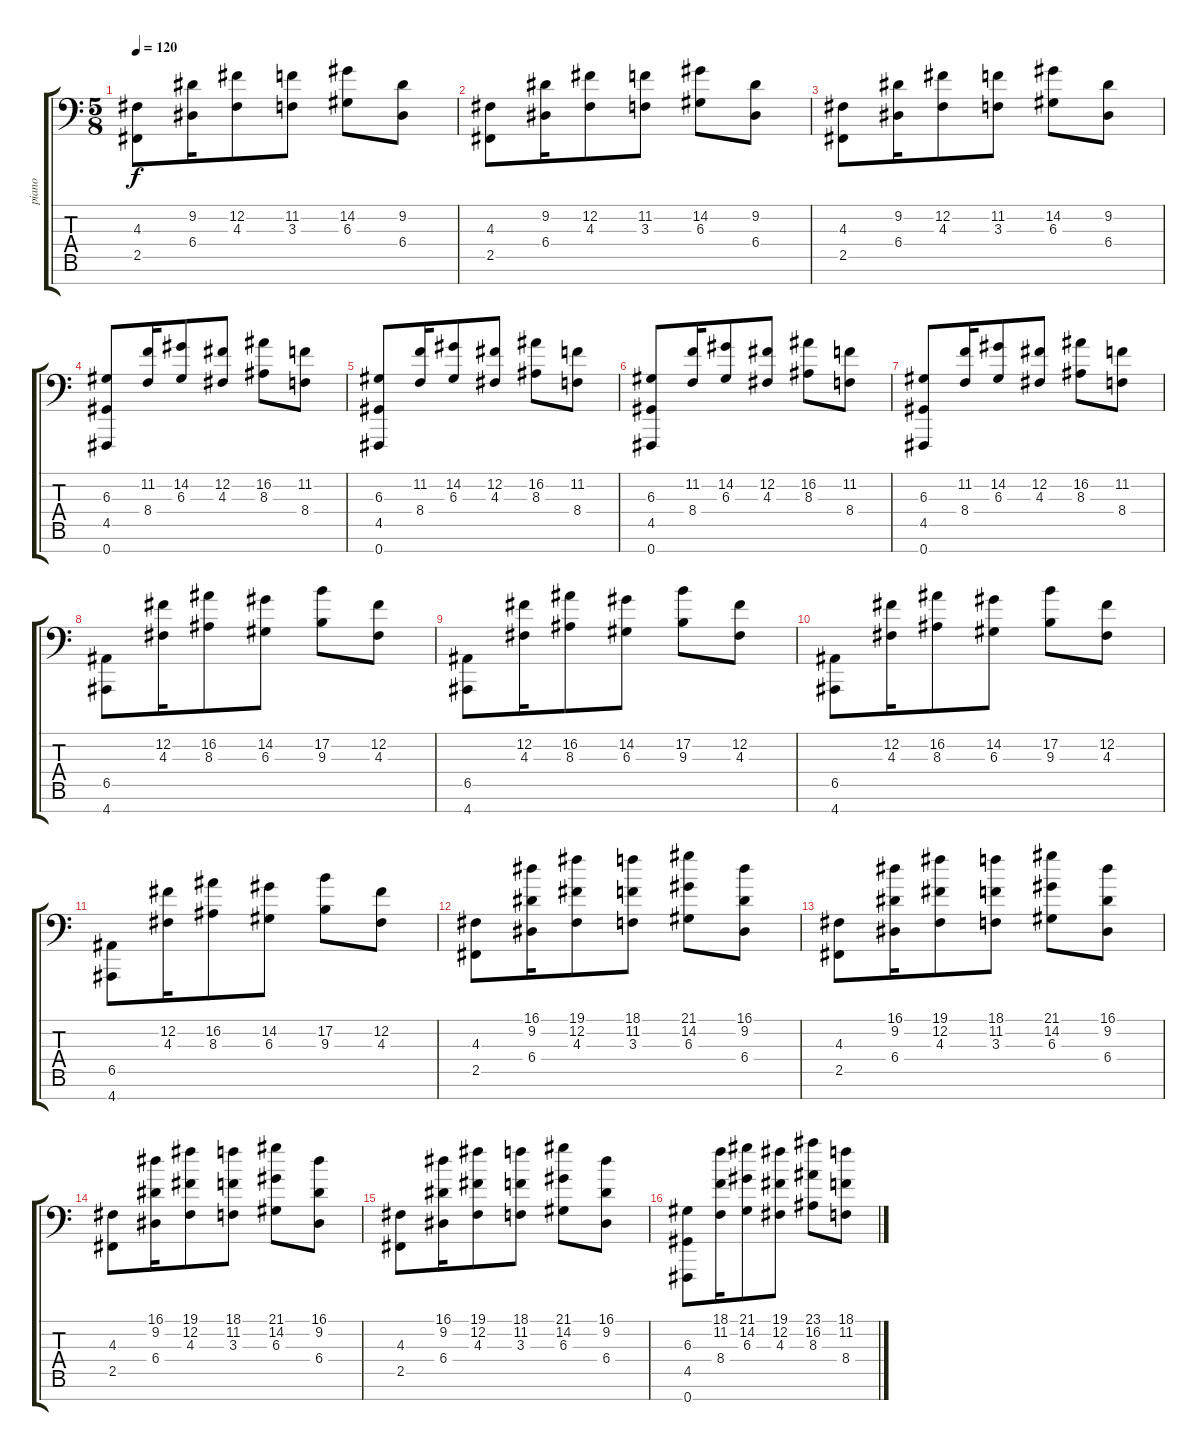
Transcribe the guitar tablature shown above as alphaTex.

\track ("piano" "piano") {instrument electricgrandpiano}
\staff {score tabs}
\tuning (B3 Gb3 D3 A2 E2 B1 Gb1) {hide}
\ts (5 8)
\tempo 120
\clef f4
\ks c
(4.3 2.5).8{dy f} (9.2 6.4).16 (12.2 4.3).8 (11.2 3.3).8 (14.2 6.3).8 (9.2 6.4).8 |
(4.3 2.5).8 (9.2 6.4).16 (12.2 4.3).8 (11.2 3.3).8 (14.2 6.3).8 (9.2 6.4).8 |
(4.3 2.5).8 (9.2 6.4).16 (12.2 4.3).8 (11.2 3.3).8 (14.2 6.3).8 (9.2 6.4).8 |
(6.3 4.5 0.7).8 (11.2 8.4).16 (14.2 6.3).8 (12.2 4.3).8 (16.2 8.3).8 (11.2 8.4).8 |
(6.3 4.5 0.7).8 (11.2 8.4).16 (14.2 6.3).8 (12.2 4.3).8 (16.2 8.3).8 (11.2 8.4).8 |
(6.3 4.5 0.7).8 (11.2 8.4).16 (14.2 6.3).8 (12.2 4.3).8 (16.2 8.3).8 (11.2 8.4).8 |
(6.3 4.5 0.7).8 (11.2 8.4).16 (14.2 6.3).8 (12.2 4.3).8 (16.2 8.3).8 (11.2 8.4).8 |
(6.5 4.7).8 (12.2 4.3).16 (16.2 8.3).8 (14.2 6.3).8 (17.2 9.3).8 (12.2 4.3).8 |
(6.5 4.7).8 (12.2 4.3).16 (16.2 8.3).8 (14.2 6.3).8 (17.2 9.3).8 (12.2 4.3).8 |
(6.5 4.7).8 (12.2 4.3).16 (16.2 8.3).8 (14.2 6.3).8 (17.2 9.3).8 (12.2 4.3).8 |
(6.5 4.7).8 (12.2 4.3).16 (16.2 8.3).8 (14.2 6.3).8 (17.2 9.3).8 (12.2 4.3).8 |
(4.3 2.5).8 (16.1 9.2 6.4).16 (19.1 12.2 4.3).8 (18.1 11.2 3.3).8 (21.1 14.2 6.3).8 (16.1 9.2 6.4).8 |
(4.3 2.5).8 (16.1 9.2 6.4).16 (19.1 12.2 4.3).8 (18.1 11.2 3.3).8 (21.1 14.2 6.3).8 (16.1 9.2 6.4).8 |
(4.3 2.5).8 (16.1 9.2 6.4).16 (19.1 12.2 4.3).8 (18.1 11.2 3.3).8 (21.1 14.2 6.3).8 (16.1 9.2 6.4).8 |
(4.3 2.5).8 (16.1 9.2 6.4).16 (19.1 12.2 4.3).8 (18.1 11.2 3.3).8 (21.1 14.2 6.3).8 (16.1 9.2 6.4).8 |
(6.3 4.5 0.7).8 (18.1 11.2 8.4).16 (21.1 14.2 6.3).8 (19.1 12.2 4.3).8 (23.1 16.2 8.3).8 (18.1 11.2 8.4).8
